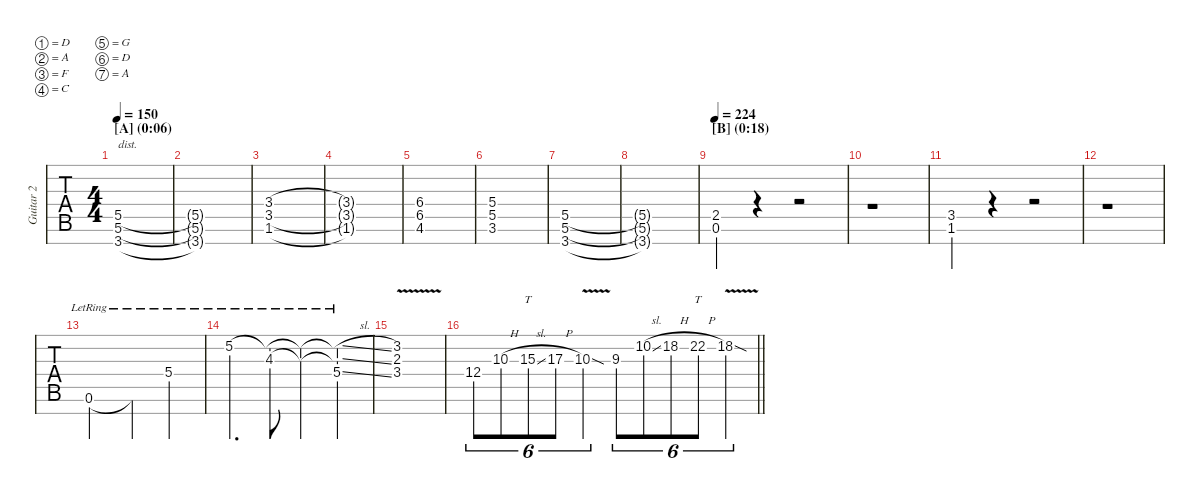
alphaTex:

\defaultSystemsLayout 2
\hideDynamics
\bracketExtendMode nobrackets
\multiTrackTrackNamePolicy allsystems
\firstSystemTrackNameMode fullname
\otherSystemsTrackNameMode fullname
\otherSystemsTrackNameOrientation horizontal
\track ("Guitar 2" "Gtr. 2") {instrument distortionguitar}
\staff {tabs}
\tuning (D4 A3 F3 C3 G2 D2 A1)
\ts (4 4)
\beaming (8 2 2 2 2)
\section ("" "[A] (0:06)")
\scale
0.99709
\tempo 150
\accidentals auto
\clef g2
\ottava regular
\simile none
\ks aminor
(5.5 5.6 3.7).1{txt "dist." dy f instrument distortionguitar} |
\scale
1.00366 (5.5{t} 5.6{t} 3.7{t}).1 |
\scale
1.00097 (3.4 3.5 1.6).1 |
\scale
0.998279 (3.4{t} 3.5{t} 1.6{t}).1 |
\scale
0.998856 (6.4{acc b} 6.5{acc b} 4.6{acc b}).1 |
\scale
1.00155 (5.4 5.5 3.6).1 |
\scale
1.00155 (5.5 5.6 3.7).1 |
\scale
0.998049 (5.5{t} 5.6{t} 3.7{t}).1 |
\section ("" "[B] (0:18)")
\scale
0.997308
\tempo 224
(2.5 0.6).4 r.4 r.2 |
\scale
1.00269 r.1 |
(3.5 1.6).4 r.4 r.2 |
r.1 |
\scale
0.998856 0.6{lr}.2 0.6{lr t}.4 5.4{lr}.4 |
\scale
1.00155 5.2{lr}.4{d} (4.3{lr} 5.2{lr t}).8 (4.3{lr t} 5.2{lr t}).4 (5.2{sl lr t} 4.3{sl lr t} 5.4{sl}).4 |
\scale
0.998856 (3.2 2.3{v} 3.4).1 |
\scale
1.00074
\barLineRight lightlight
12.4.8{tu (6 4)} 10.3{h}.8{tu (6 4)} 15.3{sl acc b}.8{tt tu (6 4)} 17.3{h}.8{tu (6 4)} 10.3{v sod}.4{tu (6 4)} 9.3.8{tu (6 4)} 10.2{sl}.8{tu (6 4)} 18.2{h}.8{tu (6 4)} 22.2{h}.8{tt tu (6 4)} 18.2{v sod}.4{tu (6 4)}
